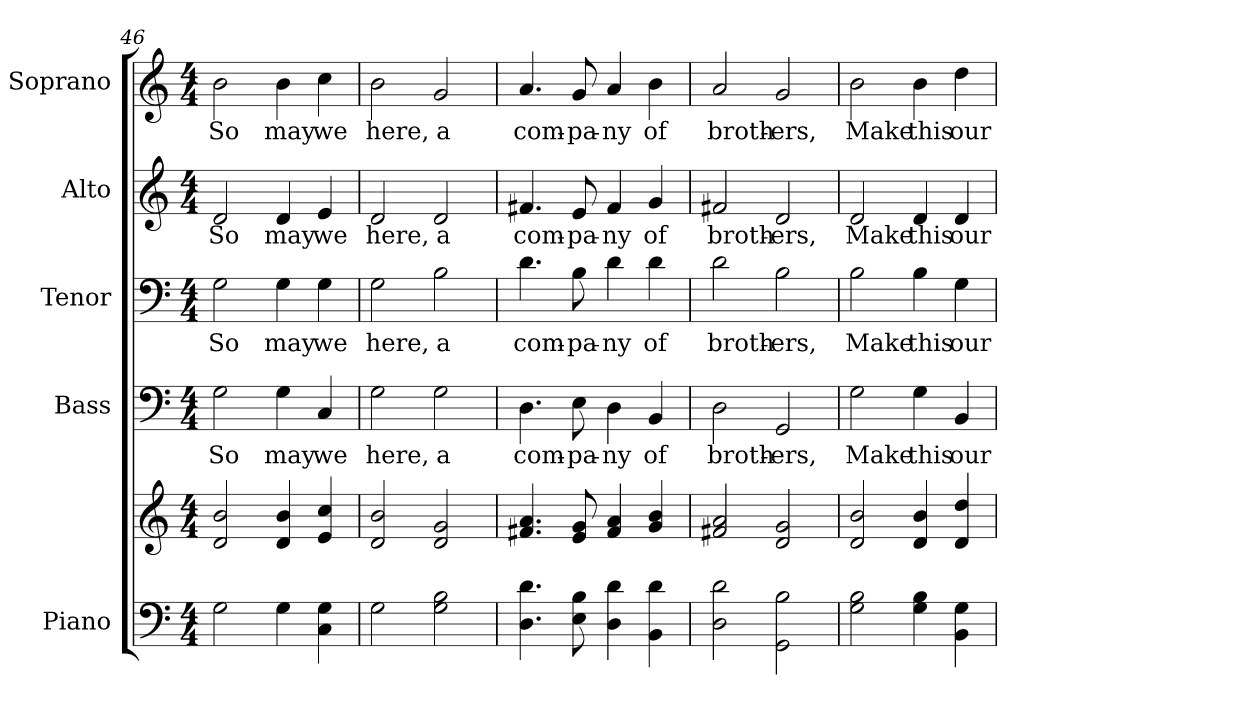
**kern	**kern	**kern	**text	**kern	**text	**kern	**text	**kern	**text
*part5	*part5	*part4	*part4	*part3	*part3	*part2	*part2	*part1	*part1
*staff6	*staff5	*staff4	*staff4	*staff3	*staff3	*staff2	*staff2	*staff1	*staff1
*I"Piano	*	*I"Bass	*	*I"Tenor	*	*I"Alto	*	*I"Soprano	*
*I'Pno.	*	*I'B.	*	*I'T.	*	*I'A.	*	*I'S.	*
!!LO:PB:g=z
*clefF4	*clefG2	*clefF4	*	*clefF4	*	*clefG2	*	*clefG2	*
*k[]	*k[]	*k[]	*	*k[]	*	*k[]	*	*k[]	*
*C:	*C:	*C:	*	*C:	*	*C:	*	*C:	*
*M4/4	*M4/4	*M4/4	*	*M4/4	*	*M4/4	*	*M4/4	*
=46	=46	=46	=46	=46	=46	=46	=46	=46	=46
!	!	!	!LO:LY:b:color=#000000	!	!	!	!	!	!
!	!	!	!	!	!LO:LY:b:color=#000000	!	!	!	!
!	!	!	!	!	!	!	!LO:LY:b:color=#000000	!	!
!	!	!	!	!	!	!	!	!	!LO:LY:b:color=#000000
2Gi\	2di/ 2bi	2Gi\	So	2Gi\	So	2di/	So	2bi\	So
!	!	!	!LO:LY:b:color=#000000	!	!	!	!	!	!
!	!	!	!	!	!LO:LY:b:color=#000000	!	!	!	!
!	!	!	!	!	!	!	!LO:LY:b:color=#000000	!	!
!	!	!	!	!	!	!	!	!	!LO:LY:b:color=#000000
4Gi\	4di/ 4bi	4Gi\	may	4Gi\	may	4di/	may	4bi\	may
!	!	!	!LO:LY:b:color=#000000	!	!	!	!	!	!
!	!	!	!	!	!LO:LY:b:color=#000000	!	!	!	!
!	!	!	!	!	!	!	!LO:LY:b:color=#000000	!	!
!	!	!	!	!	!	!	!	!	!LO:LY:b:color=#000000
4Ci\ 4Gi	4ei/ 4cci	4Ci/	we	4Gi\	we	4ei/	we	4cci\	we
=47	=47	=47	=47	=47	=47	=47	=47	=47	=47
!	!	!	!LO:LY:b:color=#000000	!	!	!	!	!	!
!	!	!	!	!	!LO:LY:b:color=#000000	!	!	!	!
!	!	!	!	!	!	!	!LO:LY:b:color=#000000	!	!
!	!	!	!	!	!	!	!	!	!LO:LY:b:color=#000000
2Gi\	2di/ 2bi	2Gi\	here,	2Gi\	here,	2di/	here,	2bi\	here,
!	!	!	!LO:LY:b:color=#000000	!	!	!	!	!	!
!	!	!	!	!	!LO:LY:b:color=#000000	!	!	!	!
!	!	!	!	!	!	!	!LO:LY:b:color=#000000	!	!
!	!	!	!	!	!	!	!	!	!LO:LY:b:color=#000000
2Gi\ 2Bi	2di/ 2gi	2Gi\	a	2Bi\	a	2di/	a	2gi/	a
=48	=48	=48	=48	=48	=48	=48	=48	=48	=48
!	!	!	!LO:LY:b:color=#000000	!	!	!	!	!	!
!	!	!	!	!	!LO:LY:b:color=#000000	!	!	!	!
!	!	!	!	!	!	!	!LO:LY:b:color=#000000	!	!
!	!	!	!	!	!	!	!	!	!LO:LY:b:color=#000000
4.Di\ 4.di	4.f#Xi/ 4.ai	4.Di\	com-	4.di\	com-	4.f#Xi/	com-	4.ai/	com-
!	!	!	!LO:LY:b:color=#000000	!	!	!	!	!	!
!	!	!	!	!	!LO:LY:b:color=#000000	!	!	!	!
!	!	!	!	!	!	!	!LO:LY:b:color=#000000	!	!
!	!	!	!	!	!	!	!	!	!LO:LY:b:color=#000000
8Ei\ 8Bi	8ei/ 8gi	8Ei\	-pa-	8Bi\	-pa-	8ei/	-pa-	8gi/	-pa-
!	!	!	!LO:LY:b:color=#000000	!	!	!	!	!	!
!	!	!	!	!	!LO:LY:b:color=#000000	!	!	!	!
!	!	!	!	!	!	!	!LO:LY:b:color=#000000	!	!
!	!	!	!	!	!	!	!	!	!LO:LY:b:color=#000000
4Di\ 4di	4f#i/ 4ai	4Di\	-ny	4di\	-ny	4f#i/	-ny	4ai/	-ny
!	!	!	!LO:LY:b:color=#000000	!	!	!	!	!	!
!	!	!	!	!	!LO:LY:b:color=#000000	!	!	!	!
!	!	!	!	!	!	!	!LO:LY:b:color=#000000	!	!
!	!	!	!	!	!	!	!	!	!LO:LY:b:color=#000000
4BBi\ 4di	4gi/ 4bi	4BBi/	of	4di\	of	4gi/	of	4bi\	of
!!LO:PB:g=z
=49	=49	=49	=49	=49	=49	=49	=49	=49	=49
!	!	!	!LO:LY:b:color=#000000	!	!	!	!	!	!
!	!	!	!	!	!LO:LY:b:color=#000000	!	!	!	!
!	!	!	!	!	!	!	!LO:LY:b:color=#000000	!	!
!	!	!	!	!	!	!	!	!	!LO:LY:b:color=#000000
2Di\ 2di	2f#Xi/ 2ai	2Di\	broth-	2di\	broth-	2f#Xi/	broth-	2ai/	broth-
!	!	!	!LO:LY:b:color=#000000	!	!	!	!	!	!
!	!	!	!	!	!LO:LY:b:color=#000000	!	!	!	!
!	!	!	!	!	!	!	!LO:LY:b:color=#000000	!	!
!	!	!	!	!	!	!	!	!	!LO:LY:b:color=#000000
2GGi\ 2Bi	2di/ 2gi	2GGi/	-ers,	2Bi\	-ers,	2di/	-ers,	2gi/	-ers,
=50	=50	=50	=50	=50	=50	=50	=50	=50	=50
!	!	!	!LO:LY:b:color=#000000	!	!	!	!	!	!
!	!	!	!	!	!LO:LY:b:color=#000000	!	!	!	!
!	!	!	!	!	!	!	!LO:LY:b:color=#000000	!	!
!	!	!	!	!	!	!	!	!	!LO:LY:b:color=#000000
2Gi\ 2Bi	2di/ 2bi	2Gi\	Make	2Bi\	Make	2di/	Make	2bi\	Make
!	!	!	!LO:LY:b:color=#000000	!	!	!	!	!	!
!	!	!	!	!	!LO:LY:b:color=#000000	!	!	!	!
!	!	!	!	!	!	!	!LO:LY:b:color=#000000	!	!
!	!	!	!	!	!	!	!	!	!LO:LY:b:color=#000000
4Gi\ 4Bi	4di/ 4bi	4Gi\	this	4Bi\	this	4di/	this	4bi\	this
!	!	!	!LO:LY:b:color=#000000	!	!	!	!	!	!
!	!	!	!	!	!LO:LY:b:color=#000000	!	!	!	!
!	!	!	!	!	!	!	!LO:LY:b:color=#000000	!	!
!	!	!	!	!	!	!	!	!	!LO:LY:b:color=#000000
4BBi\ 4Gi	4di/ 4ddi	4BBi/	our	4Gi\	our	4di/	our	4ddi\	our
=	=	=	=	=	=	=	=	=	=
*-	*-	*-	*-	*-	*-	*-	*-	*-	*-
